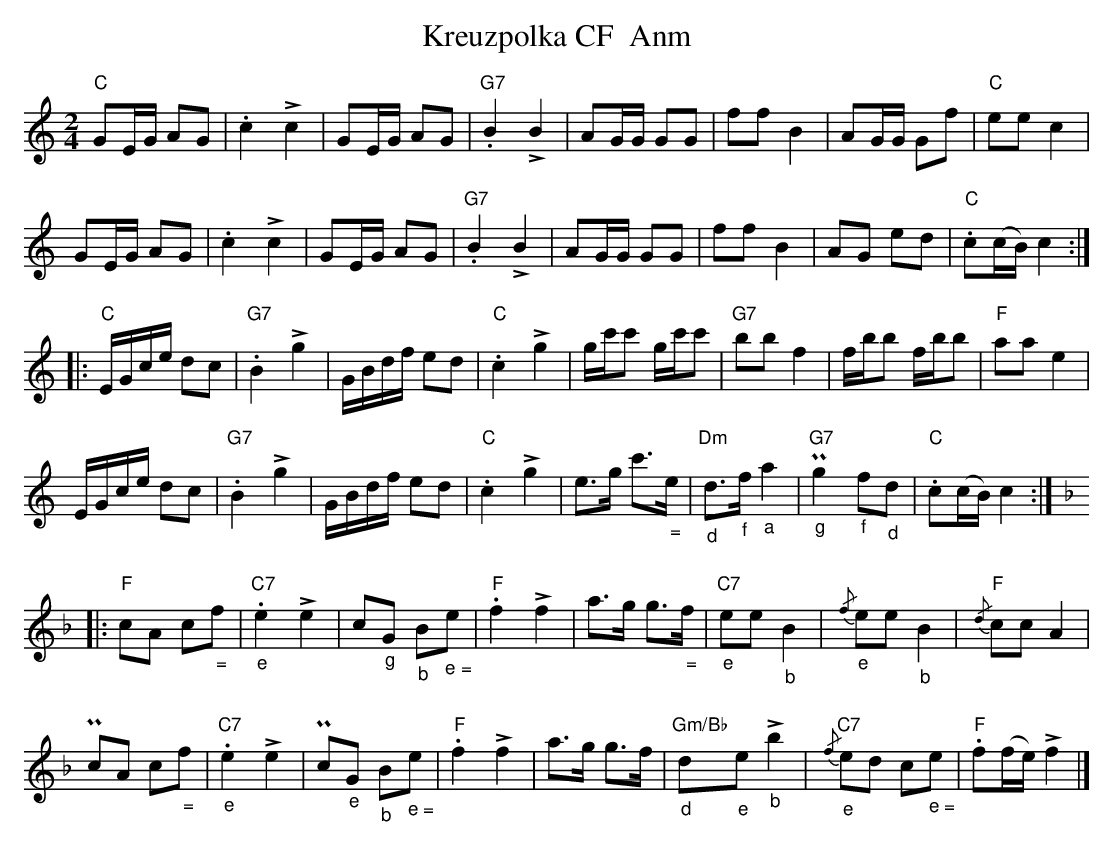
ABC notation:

X:1
T: Kreuzpolka CF  Anm
M:2/4
L:1/8
K:C %%MIDI gchordon
"C"GE/G/ AG | .c2+>+c2 | GE/G/ AG | "G7".B2+>+B2 | AG/G/ GG | ff B2 | AG/G/ Gf | "C"eec2 |
GE/G/ AG | .c2+>+c2 | GE/G/ AG | "G7".B2+>+B2 | AG/G/ GG | ff B2 | AG ed | "C".c(c/B/) c2 ::
"C"E/G/c/e/ dc | "G7".B2+>+g2 | G/B/d/f/ ed | "C".c2+>+g2 | g/c'/c' g/c'/c' | "G7"bbf2 | f/b/b f/b/b | "F"aa e2 |
E/G/c/e/ dc | "G7".B2+>+g2 | G/B/d/f/ ed | "C".c2+>+g2 | e>g c'>"_ ="e | "Dm""_d"d>"_f"f "_a"a2 | "G7""_g"Pg2 "_f"f"_d"d | "C".c(c/B/) c2 :: [K:F]
"" "F"cA c"_ ="f | "C7""_e".e2+>+e2 | c"_g"G "_b"B"_ e ="e | "F".f2+>+f2 | a>g g>"_ ="f | "C7""_e"ee "_b"B2 | {/f}"_e"ee "_b"B2 | "F"{/d}cc A2 |
PcA c"_ ="f |"" "C7""_e".e2+>+e2 | Pc"_e"G "_b"B"_ e ="e | "F".f2+>+f2 | a>g g>f | "Gm/Bb""_d"d"_e"e +>+"_b"b2 | "C7"{/f}"_e"ed c"_ e ="e | "F".f(f/e/) +>+f2 |]
